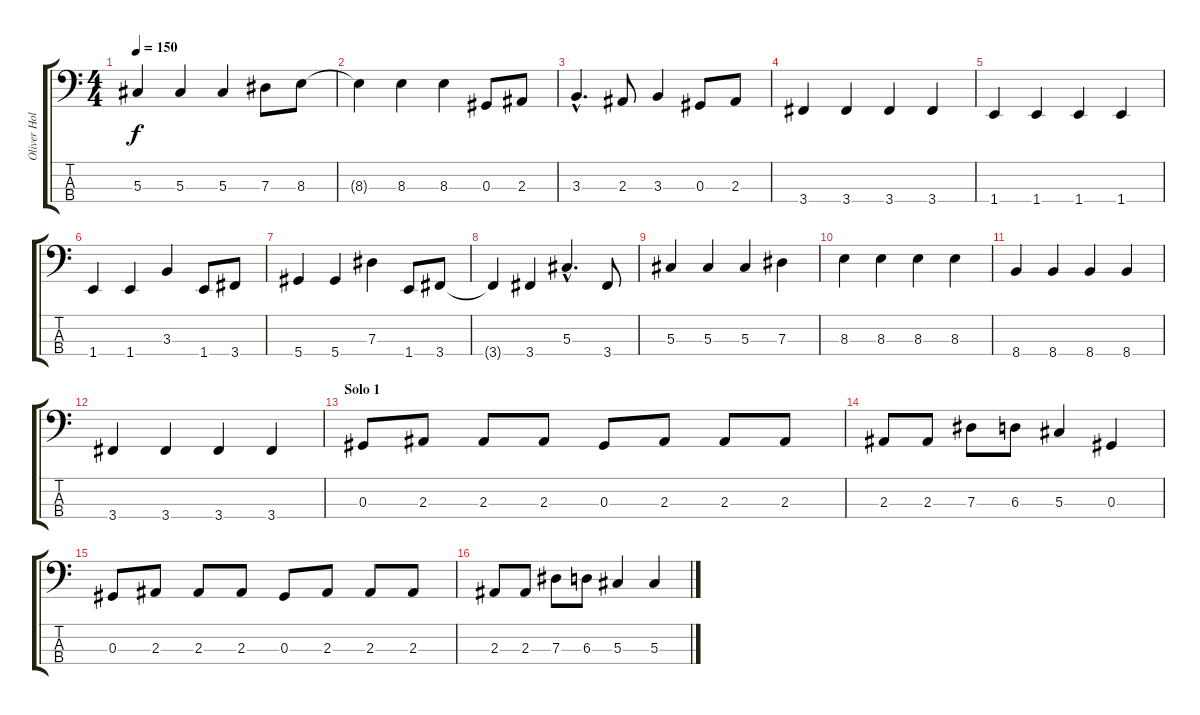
\track ("Oliver Holzwarth" "Oliver Hol") {instrument electricbassfinger}
\staff {score tabs}
\tuning (Gb2 Db2 Ab1 Eb1) {hide}
\ts (4 4)
\tempo 150
\clef f4
\ks c
5.3.4{dy f} 5.3.4 5.3.4 7.3.8 8.3.8 |
8.3{t}.4 8.3.4 8.3.4 0.3.8 2.3.8 |
3.3{hac}.4{d} 2.3.8 3.3.4 0.3.8 2.3.8 |
3.4.4 3.4.4 3.4.4 3.4.4 |
1.4.4 1.4.4 1.4.4 1.4.4 |
1.4.4 1.4.4 3.3.4 1.4.8 3.4.8 |
5.4.4 5.4.4 7.3.4 1.4.8 3.4.8 |
3.4{t}.4 3.4.4 5.3{hac}.4{d} 3.4.8 |
5.3.4 5.3.4 5.3.4 7.3.4 |
8.3.4 8.3.4 8.3.4 8.3.4 |
8.4.4 8.4.4 8.4.4 8.4.4 |
3.4.4 3.4.4 3.4.4 3.4.4 |
\section ("" "Solo 1")
0.3.8 2.3.8 2.3.8 2.3.8 0.3.8 2.3.8 2.3.8 2.3.8 |
2.3.8 2.3.8 7.3.8 6.3.8 5.3.4 0.3.4 |
0.3.8 2.3.8 2.3.8 2.3.8 0.3.8 2.3.8 2.3.8 2.3.8 |
2.3.8 2.3.8 7.3.8 6.3.8 5.3.4 5.3.4
